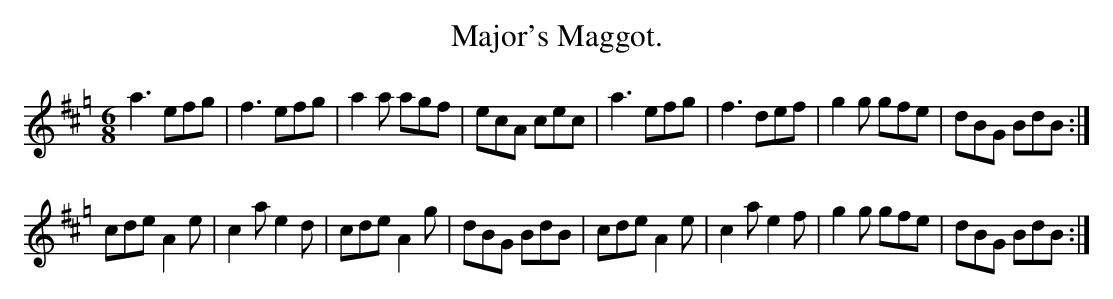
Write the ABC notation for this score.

X:1
T:Major's Maggot.
M:6/8
L:1/8
K:Hp % fits the G-a bagpipe scale
a3  efg|f3  efg|a2a agf|ecA cec |\
a3  efg|f3  def|g2g gfe|dBG BdB:|
cde A2e|c2a e2d|cde A2g|dBG BdB |\
cde A2e|c2a e2f|g2g gfe|dBG BdB:|
